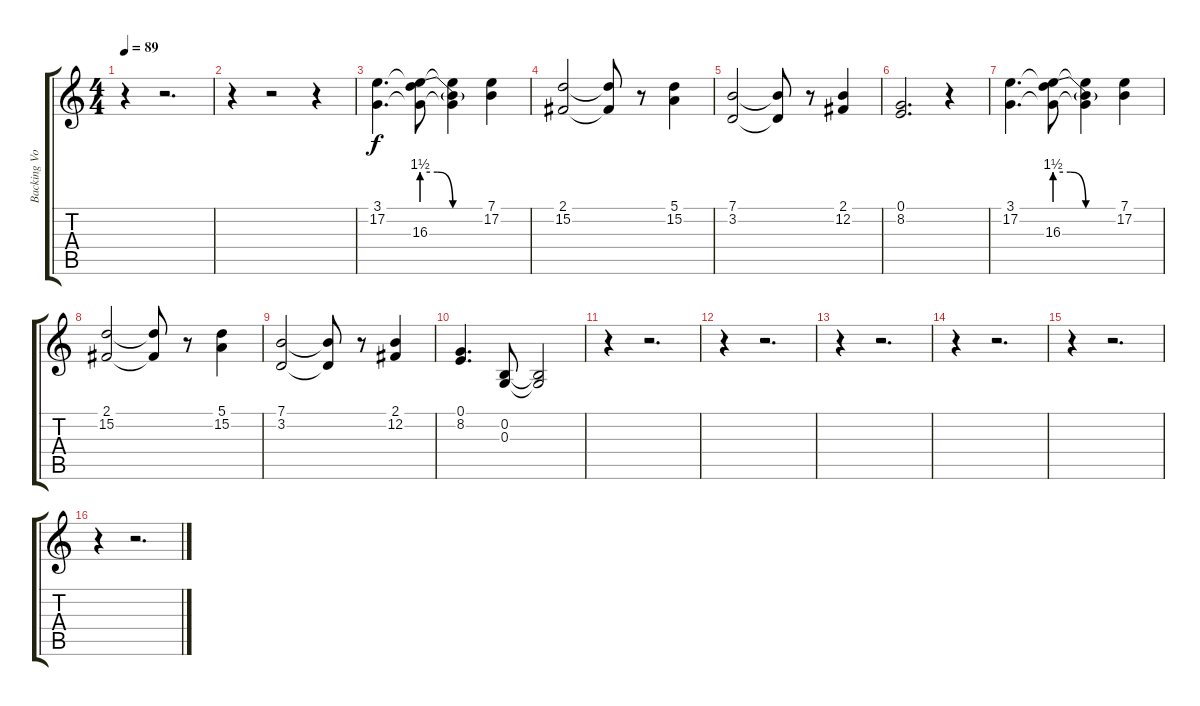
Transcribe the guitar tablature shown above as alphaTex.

\track ("Backing Vocals" "Backing Vo") {instrument choiraahs}
\staff {score tabs}
\tuning (E4 B3 G3 D3 A2 E2) {hide}
\ts (4 4)
\tempo 89
\clef g2
\ks c
r.4{dy f} r.2{d} |
r.4 r.2 r.4 |
(3.1 17.2).4{d} (3.1{t} 17.2{t} 16.3{be (custom 0 6 15 6 30 0 60 0)}).8 (3.1{t} 17.2{t} 16.3{t}).4 (7.1 17.2).4 |
(2.1 15.2).2 (2.1{t} 15.2{t}).8 r.8 (5.1 15.2).4 |
(7.1 3.2).2 (7.1{t} 3.2{t}).8 r.8 (2.1 12.2).4 |
(0.1 8.2).2{d} r.4 |
(3.1 17.2).4{d} (3.1{t} 17.2{t} 16.3{be (custom 0 6 15 6 30 0 60 0)}).8 (3.1{t} 17.2{t} 16.3{t}).4 (7.1 17.2).4 |
(2.1 15.2).2 (2.1{t} 15.2{t}).8 r.8 (5.1 15.2).4 |
(7.1 3.2).2 (7.1{t} 3.2{t}).8 r.8 (2.1 12.2).4 |
(0.1 8.2).4{d} (0.2 0.3).8 (0.2{t} 0.3{t}).2 |
r.4 r.2{d} |
r.4 r.2{d} |
r.4 r.2{d} |
r.4 r.2{d} |
r.4 r.2{d} |
r.4 r.2{d}
